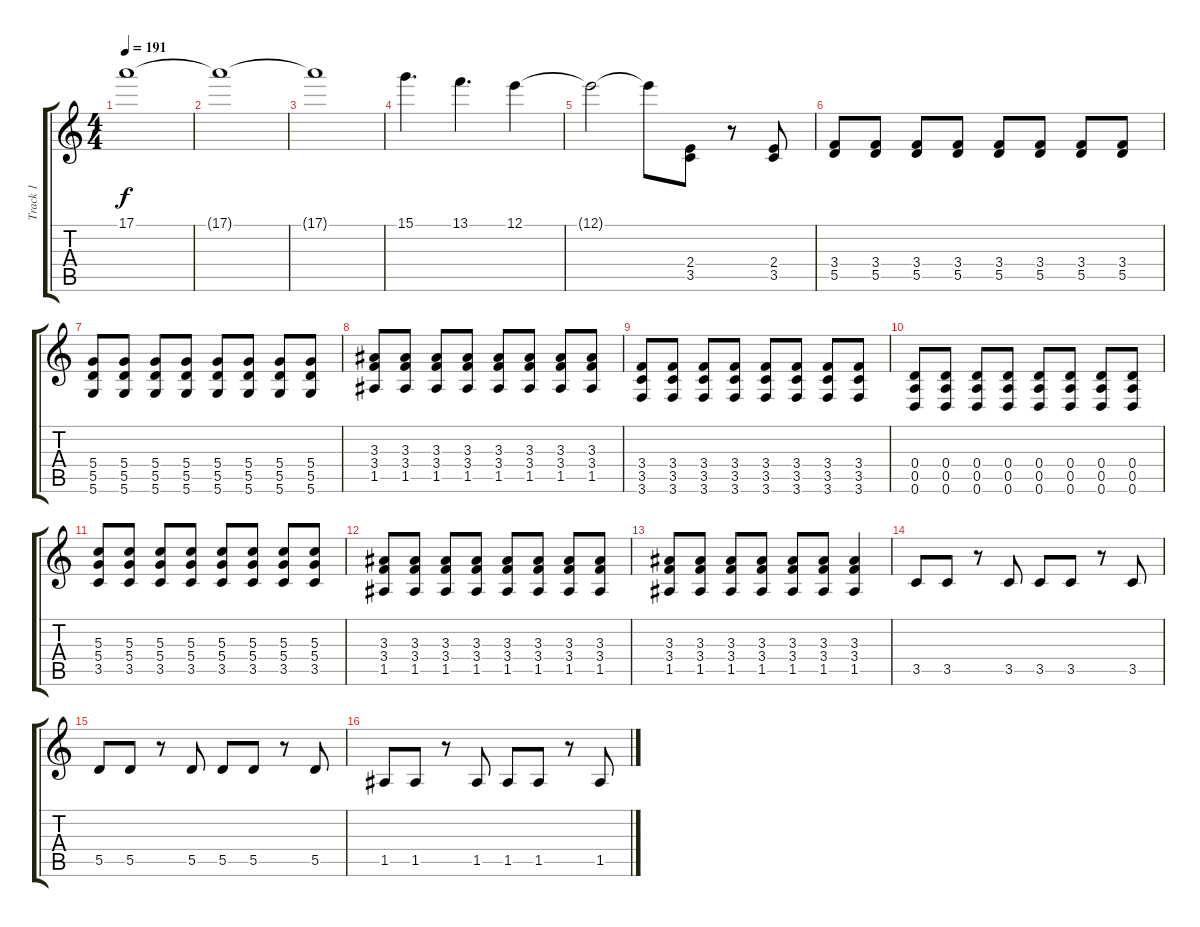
\track ("Track 1" "Track 1") {instrument acousticguitarsteel}
\staff {score tabs}
\tuning (E4 B3 G3 D3 A2 D2) {hide}
\ts (4 4)
\tempo 191
\clef g2
\ks c
17.1{t}.1{dy f} |
17.1{t}.1 |
17.1{t}.1 |
15.1.4{d} 13.1.4{d} 12.1.4 |
12.1{t}.2 12.1{t}.8 (2.4 3.5).8 r.8 (2.4 3.5).8 |
(3.4 5.5).8 (3.4 5.5).8 (3.4 5.5).8 (3.4 5.5).8 (3.4 5.5).8 (3.4 5.5).8 (3.4 5.5).8 (3.4 5.5).8 |
(5.4 5.5 5.6).8 (5.4 5.5 5.6).8 (5.4 5.5 5.6).8 (5.4 5.5 5.6).8 (5.4 5.5 5.6).8 (5.4 5.5 5.6).8 (5.4 5.5 5.6).8 (5.4 5.5 5.6).8 |
(3.3 3.4 1.5).8 (3.3 3.4 1.5).8 (3.3 3.4 1.5).8 (3.3 3.4 1.5).8 (3.3 3.4 1.5).8 (3.3 3.4 1.5).8 (3.3 3.4 1.5).8 (3.3 3.4 1.5).8 |
(3.4 3.5 3.6).8 (3.4 3.5 3.6).8 (3.4 3.5 3.6).8 (3.4 3.5 3.6).8 (3.4 3.5 3.6).8 (3.4 3.5 3.6).8 (3.4 3.5 3.6).8 (3.4 3.5 3.6).8 |
(0.4 0.5 0.6).8 (0.4 0.5 0.6).8 (0.4 0.5 0.6).8 (0.4 0.5 0.6).8 (0.4 0.5 0.6).8 (0.4 0.5 0.6).8 (0.4 0.5 0.6).8 (0.4 0.5 0.6).8 |
(5.3 5.4 3.5).8 (5.3 5.4 3.5).8 (5.3 5.4 3.5).8 (5.3 5.4 3.5).8 (5.3 5.4 3.5).8 (5.3 5.4 3.5).8 (5.3 5.4 3.5).8 (5.3 5.4 3.5).8 |
(3.3 3.4 1.5).8 (3.3 3.4 1.5).8 (3.3 3.4 1.5).8 (3.3 3.4 1.5).8 (3.3 3.4 1.5).8 (3.3 3.4 1.5).8 (3.3 3.4 1.5).8 (3.3 3.4 1.5).8 |
(3.3 3.4 1.5).8 (3.3 3.4 1.5).8 (3.3 3.4 1.5).8 (3.3 3.4 1.5).8 (3.3 3.4 1.5).8 (3.3 3.4 1.5).8 (3.3 3.4 1.5).4 |
3.5.8 3.5.8 r.8 3.5.8 3.5.8 3.5.8 r.8 3.5.8 |
5.5.8 5.5.8 r.8 5.5.8 5.5.8 5.5.8 r.8 5.5.8 |
1.5.8 1.5.8 r.8 1.5.8 1.5.8 1.5.8 r.8 1.5.8
